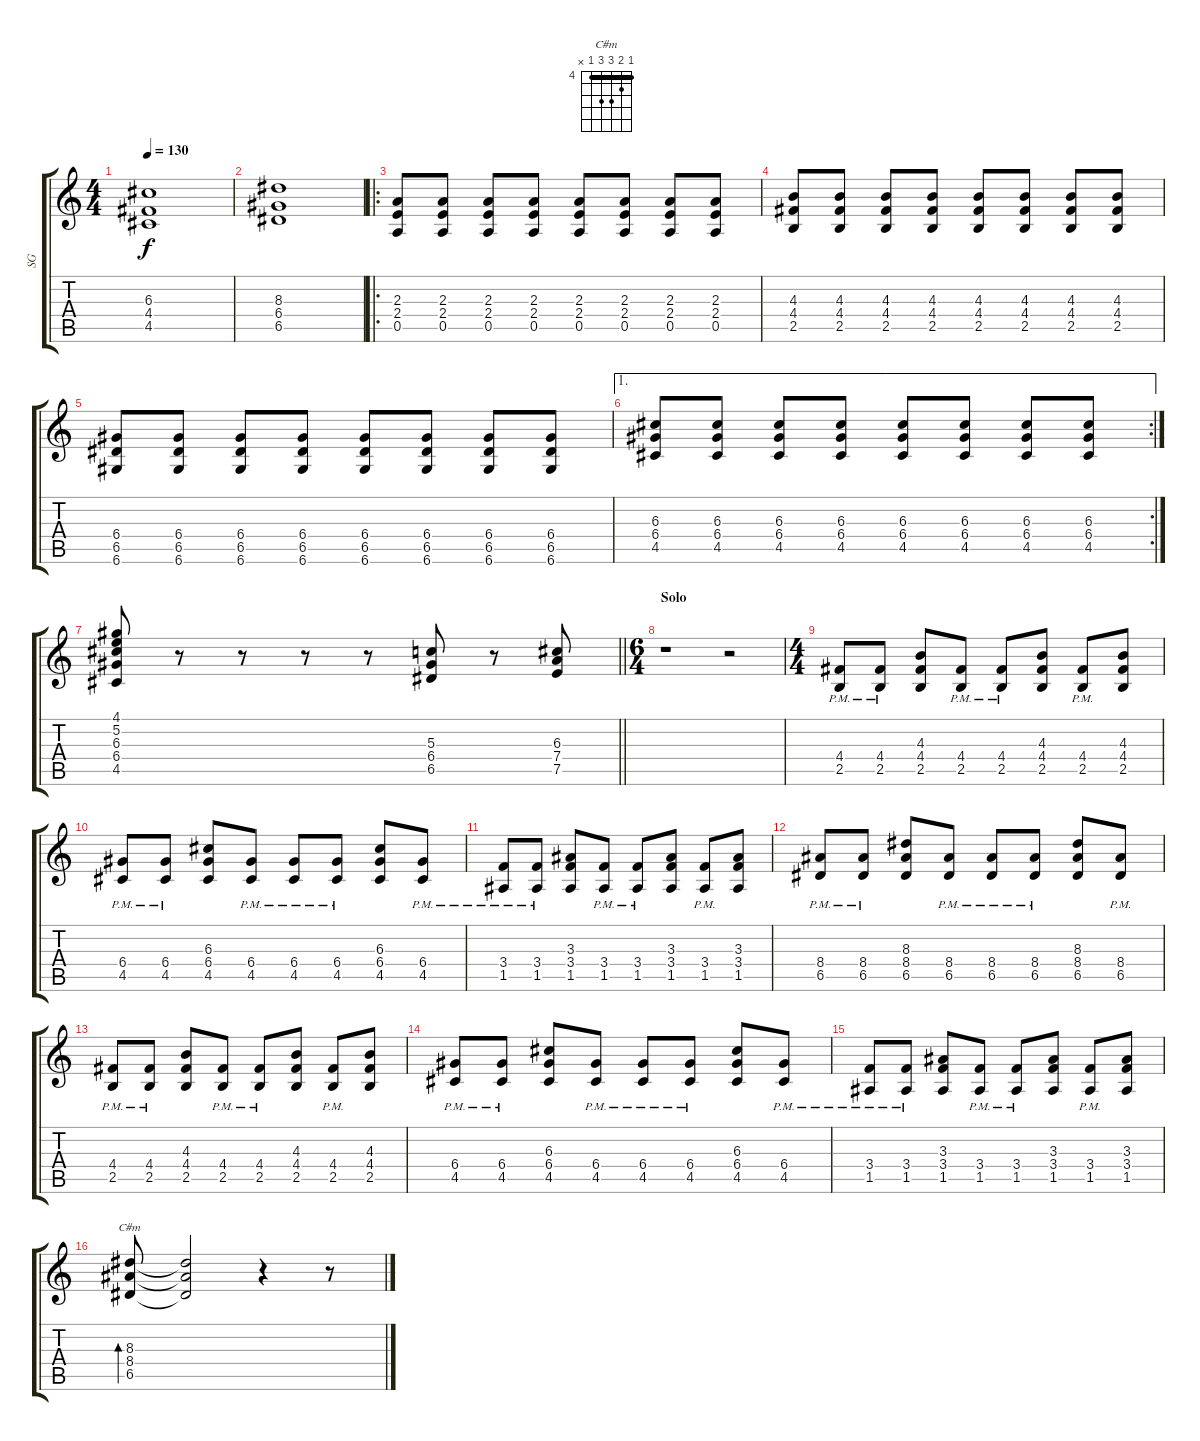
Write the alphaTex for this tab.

\track ("SG" "SG") {instrument electricguitarmuted}
\staff {score tabs}
\tuning (E4 B3 G3 D3 A2 D2) {hide}
\chord ("C#m" 4 5 6 6 4 x) {firstfret 4 barre 4}
\ts (4 4)
\tempo 130
\clef g2
\ks c
(6.3 4.4 4.5).1{dy f} |
(8.3 6.4 6.5).1 |
\ro
(2.3 2.4 0.5).8{balance 8} (2.3 2.4 0.5).8 (2.3 2.4 0.5).8 (2.3 2.4 0.5).8 (2.3 2.4 0.5).8 (2.3 2.4 0.5).8 (2.3 2.4 0.5).8 (2.3 2.4 0.5).8 |
(4.3 4.4 2.5).8 (4.3 4.4 2.5).8 (4.3 4.4 2.5).8 (4.3 4.4 2.5).8 (4.3 4.4 2.5).8 (4.3 4.4 2.5).8 (4.3 4.4 2.5).8 (4.3 4.4 2.5).8 |
(6.4 6.5 6.6).8 (6.4 6.5 6.6).8 (6.4 6.5 6.6).8 (6.4 6.5 6.6).8 (6.4 6.5 6.6).8 (6.4 6.5 6.6).8 (6.4 6.5 6.6).8 (6.4 6.5 6.6).8 |
\ae 1
\rc 2
(6.3 6.4 4.5).8 (6.3 6.4 4.5).8 (6.3 6.4 4.5).8 (6.3 6.4 4.5).8 (6.3 6.4 4.5).8 (6.3 6.4 4.5).8 (6.3 6.4 4.5).8 (6.3 6.4 4.5).8 |
\barLineRight lightlight
(4.1 5.2 6.3 6.4 4.5).8{instrument overdrivenguitar} r.8 r.8 r.8 r.8 (5.3 6.4 6.5).8 r.8 (6.3 7.4 7.5).8 |
\ts (6 4)
\section ("" "Solo")
r.1 r.2 |
\ts (4 4)
(4.4{pm} 2.5{pm}).8 (4.4{pm} 2.5{pm}).8 (4.3 4.4 2.5).8 (4.4{pm} 2.5{pm}).8 (4.4{pm} 2.5{pm}).8 (4.3 4.4 2.5).8 (4.4{pm} 2.5{pm}).8 (4.3 4.4 2.5).8 |
(6.4{pm} 4.5{pm}).8 (6.4{pm} 4.5{pm}).8 (6.3 6.4 4.5).8 (6.4{pm} 4.5{pm}).8 (6.4{pm} 4.5{pm}).8 (6.4{pm} 4.5{pm}).8 (6.3 6.4 4.5).8 (6.4{pm} 4.5{pm}).8 |
(3.4{pm} 1.5{pm}).8 (3.4{pm} 1.5{pm}).8 (3.3 3.4 1.5).8 (3.4{pm} 1.5{pm}).8 (3.4{pm} 1.5{pm}).8 (3.3 3.4 1.5).8 (3.4{pm} 1.5{pm}).8 (3.3 3.4 1.5).8 |
(8.4{pm} 6.5{pm}).8 (8.4{pm} 6.5{pm}).8 (8.3 8.4 6.5).8 (8.4{pm} 6.5{pm}).8 (8.4{pm} 6.5{pm}).8 (8.4{pm} 6.5{pm}).8 (8.3 8.4 6.5).8 (8.4{pm} 6.5{pm}).8 |
(4.4{pm} 2.5{pm}).8 (4.4{pm} 2.5{pm}).8 (4.3 4.4 2.5).8 (4.4{pm} 2.5{pm}).8 (4.4{pm} 2.5{pm}).8 (4.3 4.4 2.5).8 (4.4{pm} 2.5{pm}).8 (4.3 4.4 2.5).8 |
(6.4{pm} 4.5{pm}).8 (6.4{pm} 4.5{pm}).8 (6.3 6.4 4.5).8 (6.4{pm} 4.5{pm}).8 (6.4{pm} 4.5{pm}).8 (6.4{pm} 4.5{pm}).8 (6.3 6.4 4.5).8 (6.4{pm} 4.5{pm}).8 |
(3.4{pm} 1.5{pm}).8 (3.4{pm} 1.5{pm}).8 (3.3 3.4 1.5).8 (3.4{pm} 1.5{pm}).8 (3.4{pm} 1.5{pm}).8 (3.3 3.4 1.5).8 (3.4{pm} 1.5{pm}).8 (3.3 3.4 1.5).8 |
(8.3 8.4 6.5).8{bd 240 ch "C#m"} (8.3{t} 8.4{t} 6.5{t}).2 r.4 r.8
